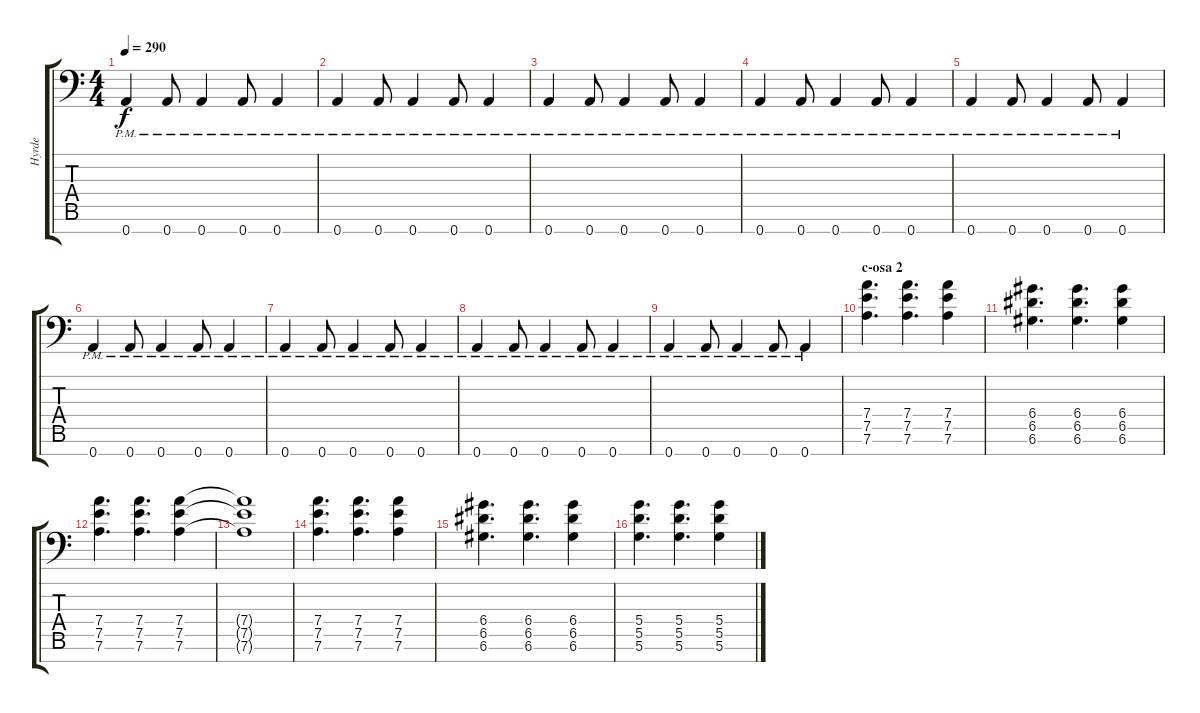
\track ("Hyrde" "Hyrde") {instrument distortionguitar}
\staff {score tabs}
\tuning (E4 B3 G3 D3 A2 D2 A1) {hide}
\ts (4 4)
\tempo 290
\clef f4
\ks c
0.7{pm}.4{dy f} 0.7{pm}.8 0.7{pm}.4 0.7{pm}.8 0.7{pm}.4 |
0.7{pm}.4 0.7{pm}.8 0.7{pm}.4 0.7{pm}.8 0.7{pm}.4 |
0.7{pm}.4 0.7{pm}.8 0.7{pm}.4 0.7{pm}.8 0.7{pm}.4 |
0.7{pm}.4 0.7{pm}.8 0.7{pm}.4 0.7{pm}.8 0.7{pm}.4 |
0.7{pm}.4 0.7{pm}.8 0.7{pm}.4 0.7{pm}.8 0.7{pm}.4 |
0.7{pm}.4 0.7{pm}.8 0.7{pm}.4 0.7{pm}.8 0.7{pm}.4 |
0.7{pm}.4 0.7{pm}.8 0.7{pm}.4 0.7{pm}.8 0.7{pm}.4 |
0.7{pm}.4 0.7{pm}.8 0.7{pm}.4 0.7{pm}.8 0.7{pm}.4 |
0.7{pm}.4 0.7{pm}.8 0.7{pm}.4 0.7{pm}.8 0.7{pm}.4 |
\section ("" "c-osa 2")
(7.4 7.5 7.6).4{d} (7.4 7.5 7.6).4{d} (7.4 7.5 7.6).4 |
(6.4 6.5 6.6).4{d} (6.4 6.5 6.6).4{d} (6.4 6.5 6.6).4 |
(7.4 7.5 7.6).4{d} (7.4 7.5 7.6).4{d} (7.4 7.5 7.6).4 |
(7.4{t} 7.5{t} 7.6{t}).1 |
(7.4 7.5 7.6).4{d} (7.4 7.5 7.6).4{d} (7.4 7.5 7.6).4 |
(6.4 6.5 6.6).4{d} (6.4 6.5 6.6).4{d} (6.4 6.5 6.6).4 |
(5.4 5.5 5.6).4{d} (5.4 5.5 5.6).4{d} (5.4 5.5 5.6).4
